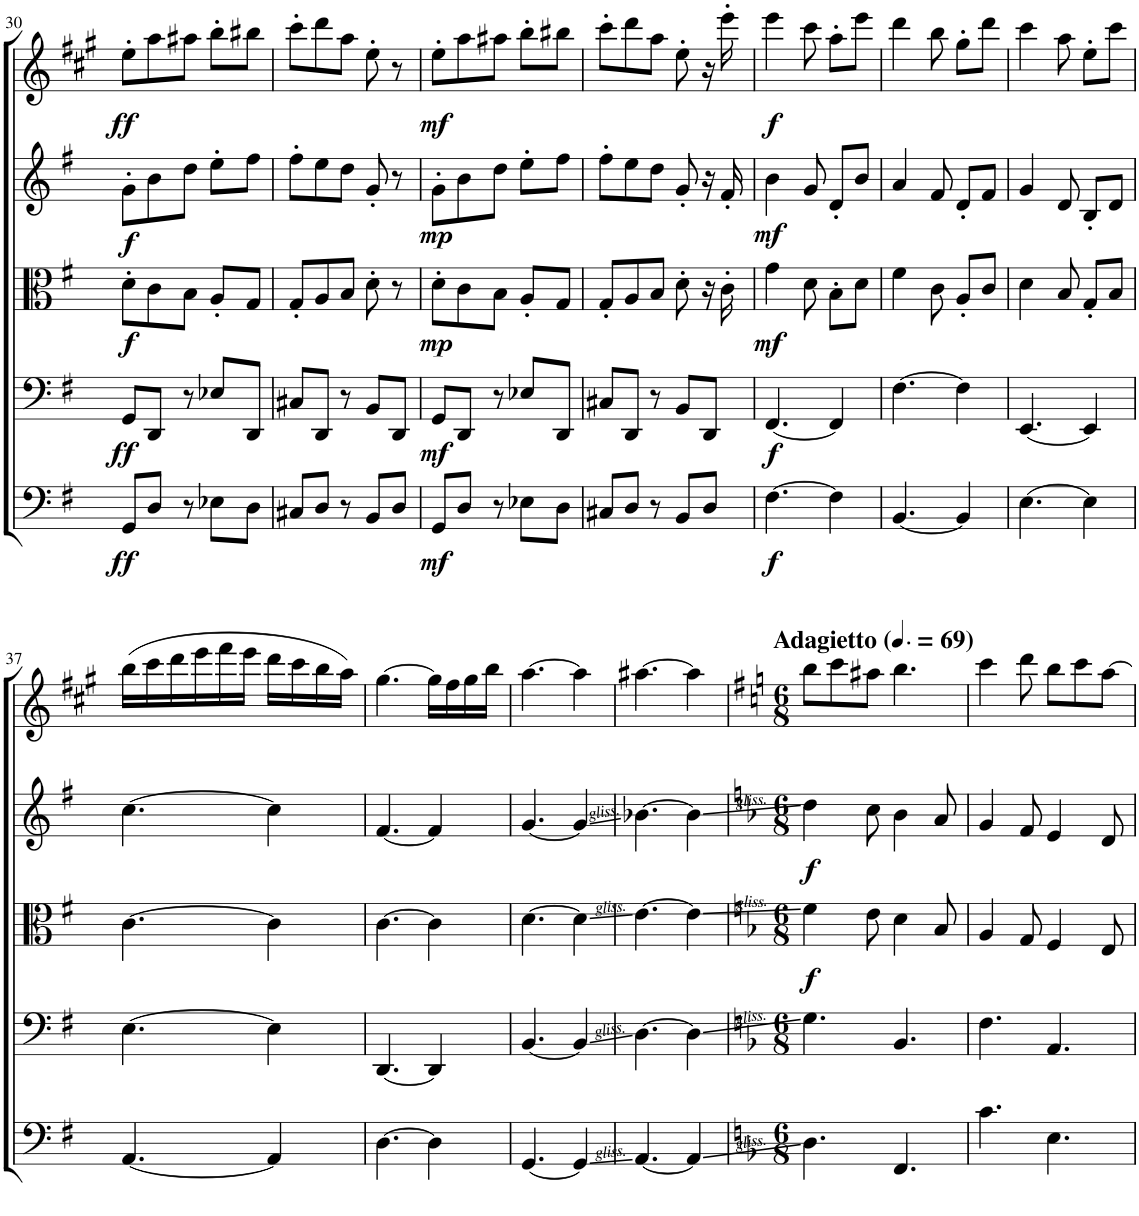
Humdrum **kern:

**kern	**dynam	**kern	**dynam	**kern	**dynam	**kern	**dynam	**kern	**dynam
*part5	*part5	*part4	*part4	*part3	*part3	*part2	*part2	*part1	*part1
*staff5	*staff5	*staff4	*staff4	*staff3	*staff3	*staff2	*staff2	*staff1	*staff1
*I"Double Bass	*	*I"Violoncello	*	*I"Viola	*	*I"Violin	*	*I"Clarinet	*
*	*	*I'Vc	*	*I'Vla	*	*I'Vln	*	*I'Cl	*
!!LO:PB:g=z
*clefF4	*	*clefF4	*	*clefC3	*	*clefG2	*	*clefG2	*
*Trd7c12	*	*	*	*	*	*	*	*Trd1c2	*
*k[f#]	*	*k[f#]	*	*k[f#]	*	*k[f#]	*	*k[f#c#g#]	*
*M5/8	*	*M5/8	*	*M5/8	*	*M5/8	*	*M5/8	*
=30	=30	=30	=30	=30	=30	=30	=30	=30	=30
!	!LO:DY:b	!	!LO:DY:b	!	!LO:DY:b	!	!LO:DY:b	!	!LO:DY:b
8GG/L	ff	8GG/L	ff	8d'\L	f	8g'\L	f	8ee'\L	ff
8D/J	.	8DD/J	.	8c\	.	8b\	.	8aa\	.
8r	.	8r	.	8B\J	.	8dd\J	.	8aa#X\J	.
8E-X\L	.	8E-X/L	.	8A'/L	.	8ee'\L	.	8bb'\L	.
8D\J	.	8DD/J	.	8G/J	.	8ff#\J	.	8bb#X\J	.
=31	=31	=31	=31	=31	=31	=31	=31	=31	=31
8C#X/L	.	8C#X/L	.	8G'/L	.	8ff#'\L	.	8ccc#'\L	.
8D/J	.	8DD/J	.	8A/	.	8ee\	.	8ddd\	.
8r	.	8r	.	8B/J	.	8dd\J	.	8aa\J	.
8BB/L	.	8BB/L	.	8d'\	.	8g'/	.	8ee'\	.
8D/J	.	8DD/J	.	8r	.	8r	.	8r	.
=32	=32	=32	=32	=32	=32	=32	=32	=32	=32
!	!LO:DY:b	!	!LO:DY:b	!	!LO:DY:b	!	!LO:DY:b	!	!LO:DY:b
8GG/L	mf	8GG/L	mf	8d'\L	mp	8g'\L	mp	8ee'\L	mf
8D/J	.	8DD/J	.	8c\	.	8b\	.	8aa\	.
8r	.	8r	.	8B\J	.	8dd\J	.	8aa#X\J	.
8E-X\L	.	8E-X/L	.	8A'/L	.	8ee'\L	.	8bb'\L	.
8D\J	.	8DD/J	.	8G/J	.	8ff#\J	.	8bb#X\J	.
=33	=33	=33	=33	=33	=33	=33	=33	=33	=33
8C#X/L	.	8C#X/L	.	8G'/L	.	8ff#'\L	.	8ccc#'\L	.
8D/J	.	8DD/J	.	8A/	.	8ee\	.	8ddd\	.
8r	.	8r	.	8B/J	.	8dd\J	.	8aa\J	.
8BB/L	.	8BB/L	.	8d'\	.	8g'/	.	8ee'\	.
8D/J	.	8DD/J	.	16r	.	16r	.	16r	.
.	.	.	.	16c'\	.	16f#'/	.	16eee'\	.
=34	=34	=34	=34	=34	=34	=34	=34	=34	=34
!	!LO:DY:b	!	!LO:DY:b	!	!LO:DY:b	!	!LO:DY:b	!	!LO:DY:b
[4.F#\	f	[4.FF#/	f	4g\	mf	4b\	mf	4eee\	f
.	.	.	.	8d\	.	8g/	.	8ccc#\	.
4F#\]	.	4FF#/]	.	8B'\L	.	8d'/L	.	8aa'\L	.
.	.	.	.	8d\J	.	8b/J	.	8eee\J	.
=35	=35	=35	=35	=35	=35	=35	=35	=35	=35
[4.BB/	.	[4.F#\	.	4f#\	.	4a/	.	4ddd\	.
.	.	.	.	8c\	.	8f#/	.	8bb\	.
4BB/]	.	4F#\]	.	8A'/L	.	8d'/L	.	8gg#'\L	.
.	.	.	.	8c/J	.	8f#/J	.	8ddd\J	.
=36	=36	=36	=36	=36	=36	=36	=36	=36	=36
[4.E\	.	[4.EE/	.	4d\	.	4g/	.	4ccc#\	.
.	.	.	.	8B/	.	8d/	.	8aa\	.
4E\]	.	4EE/]	.	8G'/L	.	8B'/L	.	8ee'\L	.
.	.	.	.	8B/J	.	8d/J	.	8ccc#\J	.
!!LO:LB:g=z
=37	=37	=37	=37	=37	=37	=37	=37	=37	=37
[4.AA/	.	[4.E\	.	[4.c\	.	[4.cc\	.	(16bb\LL	.
.	.	.	.	.	.	.	.	16ccc#\	.
.	.	.	.	.	.	.	.	16ddd\	.
.	.	.	.	.	.	.	.	16eee\	.
.	.	.	.	.	.	.	.	16fff#\	.
.	.	.	.	.	.	.	.	16eee\JJ	.
4AA/]	.	4E\]	.	4c\]	.	4cc\]	.	16ddd\LL	.
.	.	.	.	.	.	.	.	16ccc#\	.
.	.	.	.	.	.	.	.	16bb\	.
.	.	.	.	.	.	.	.	16aa\JJ)	.
=38	=38	=38	=38	=38	=38	=38	=38	=38	=38
[4.D\	.	[4.DD/	.	[4.c\	.	[4.f#/	.	[4.gg#\	.
4D\]	.	4DD/]	.	4c\]	.	4f#/]	.	16gg#\LL]	.
.	.	.	.	.	.	.	.	16ff#\	.
.	.	.	.	.	.	.	.	16gg#\	.
.	.	.	.	.	.	.	.	16bb\JJ	.
=39	=39	=39	=39	=39	=39	=39	=39	=39	=39
[4.GG/	.	[4.BB/	.	[4.d\	.	[4.g/	.	[4.aa\	.
4GG/]	.	4BB/]	.	4d\]	.	4g/]	.	4aa\]	.
=40	=40	=40	=40	=40	=40	=40	=40	=40	=40
[4.AA/	.	[4.D\	.	[4.e\	.	[4.b-X\	.	[4.aa#X\	.
4AA/]	.	4D\]	.	4e\]	.	4b-\]	.	4aa#\]	.
=41	=41	=41	=41	=41	=41	=41	=41	=41	=41
*k[b-]	*	*k[b-]	*	*k[b-]	*	*k[b-]	*	*k[f#]	*
*M6/8	*	*M6/8	*	*M6/8	*	*M6/8	*	*M6/8	*
*	*	*	*	*	*	*	*	*MM104	*
!	!	!	!	!	!	!	!	!LO:TX:a:B:t=Adagietto	!
!	!	!	!	!	!LO:DY:b	!	!LO:DY:b	!	!
4.D\	.	4.G\	.	4f\	f	4dd\	f	8bb\L	.
.	.	.	.	.	.	.	.	8ccc\	.
.	.	.	.	8e\	.	8cc\	.	8aa#X\J	.
4.FF/	.	4.BB-/	.	4d\	.	4b-\	.	4.bb\	.
.	.	.	.	8B-/	.	8a/	.	.	.
=42	=42	=42	=42	=42	=42	=42	=42	=42	=42
4.c\	.	4.F\	.	4A/	.	4g/	.	4ccc\	.
.	.	.	.	8G/	.	8f/	.	8ddd\	.
4.E\	.	4.AA/	.	4F/	.	4e/	.	8bb\L	.
.	.	.	.	.	.	.	.	8ccc\	.
.	.	.	.	8E/	.	8d/	.	[8aa\J	.
=	=	=	=	=	=	=	=	=	=
*-	*-	*-	*-	*-	*-	*-	*-	*-	*-
